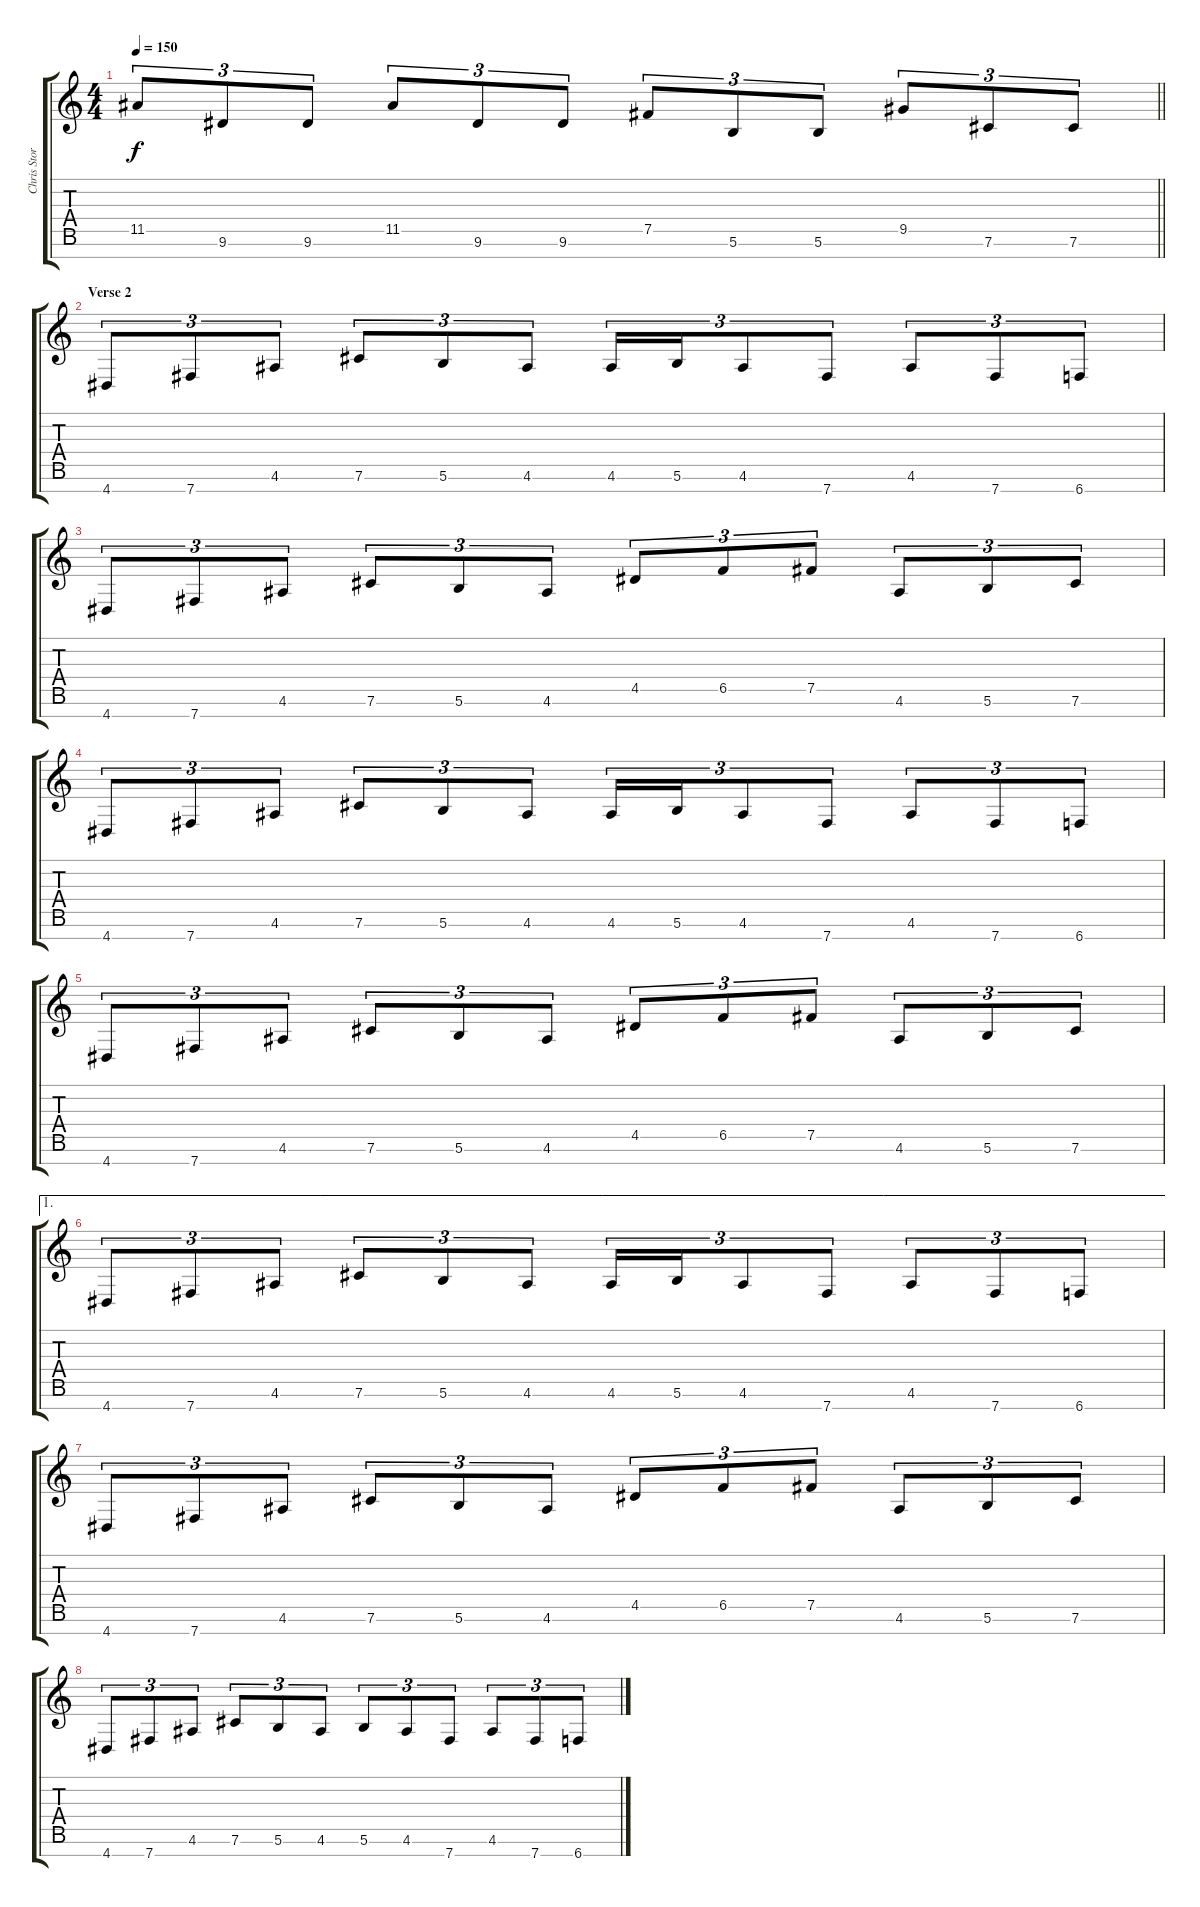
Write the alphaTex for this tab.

\track ("Chris Storey" "Chris Stor") {instrument distortionguitar}
\staff {score tabs}
\tuning (Gb4 Db4 Ab3 E3 B2 Gb2 B1) {hide}
\ts (4 4)
\tempo 150
\clef g2
\barLineRight lightlight
\ks c
11.5.8{tu (3 2) dy f} 9.6.8{tu (3 2)} 9.6.8{tu (3 2)} 11.5.8{tu (3 2)} 9.6.8{tu (3 2)} 9.6.8{tu (3 2)} 7.5.8{tu (3 2)} 5.6.8{tu (3 2)} 5.6.8{tu (3 2)} 9.5.8{tu (3 2)} 7.6.8{tu (3 2)} 7.6.8{tu (3 2)} |
\section ("" "Verse 2")
4.7.8{tu (3 2)} 7.7.8{tu (3 2)} 4.6.8{tu (3 2)} 7.6.8{tu (3 2)} 5.6.8{tu (3 2)} 4.6.8{tu (3 2)} 4.6.16{tu (3 2)} 5.6.16{tu (3 2)} 4.6.8{tu (3 2)} 7.7.8{tu (3 2)} 4.6.8{tu (3 2)} 7.7.8{tu (3 2)} 6.7.8{tu (3 2)} |
4.7.8{tu (3 2)} 7.7.8{tu (3 2)} 4.6.8{tu (3 2)} 7.6.8{tu (3 2)} 5.6.8{tu (3 2)} 4.6.8{tu (3 2)} 4.5.8{tu (3 2)} 6.5.8{tu (3 2)} 7.5.8{tu (3 2)} 4.6.8{tu (3 2)} 5.6.8{tu (3 2)} 7.6.8{tu (3 2)} |
4.7.8{tu (3 2)} 7.7.8{tu (3 2)} 4.6.8{tu (3 2)} 7.6.8{tu (3 2)} 5.6.8{tu (3 2)} 4.6.8{tu (3 2)} 4.6.16{tu (3 2)} 5.6.16{tu (3 2)} 4.6.8{tu (3 2)} 7.7.8{tu (3 2)} 4.6.8{tu (3 2)} 7.7.8{tu (3 2)} 6.7.8{tu (3 2)} |
4.7.8{tu (3 2)} 7.7.8{tu (3 2)} 4.6.8{tu (3 2)} 7.6.8{tu (3 2)} 5.6.8{tu (3 2)} 4.6.8{tu (3 2)} 4.5.8{tu (3 2)} 6.5.8{tu (3 2)} 7.5.8{tu (3 2)} 4.6.8{tu (3 2)} 5.6.8{tu (3 2)} 7.6.8{tu (3 2)} |
\ae 1
4.7.8{tu (3 2)} 7.7.8{tu (3 2)} 4.6.8{tu (3 2)} 7.6.8{tu (3 2)} 5.6.8{tu (3 2)} 4.6.8{tu (3 2)} 4.6.16{tu (3 2)} 5.6.16{tu (3 2)} 4.6.8{tu (3 2)} 7.7.8{tu (3 2)} 4.6.8{tu (3 2)} 7.7.8{tu (3 2)} 6.7.8{tu (3 2)} |
4.7.8{tu (3 2)} 7.7.8{tu (3 2)} 4.6.8{tu (3 2)} 7.6.8{tu (3 2)} 5.6.8{tu (3 2)} 4.6.8{tu (3 2)} 4.5.8{tu (3 2)} 6.5.8{tu (3 2)} 7.5.8{tu (3 2)} 4.6.8{tu (3 2)} 5.6.8{tu (3 2)} 7.6.8{tu (3 2)} |
4.7.8{tu (3 2)} 7.7.8{tu (3 2)} 4.6.8{tu (3 2)} 7.6.8{tu (3 2)} 5.6.8{tu (3 2)} 4.6.8{tu (3 2)} 5.6.8{tu (3 2)} 4.6.8{tu (3 2)} 7.7.8{tu (3 2)} 4.6.8{tu (3 2)} 7.7.8{tu (3 2)} 6.7.8{tu (3 2)}
